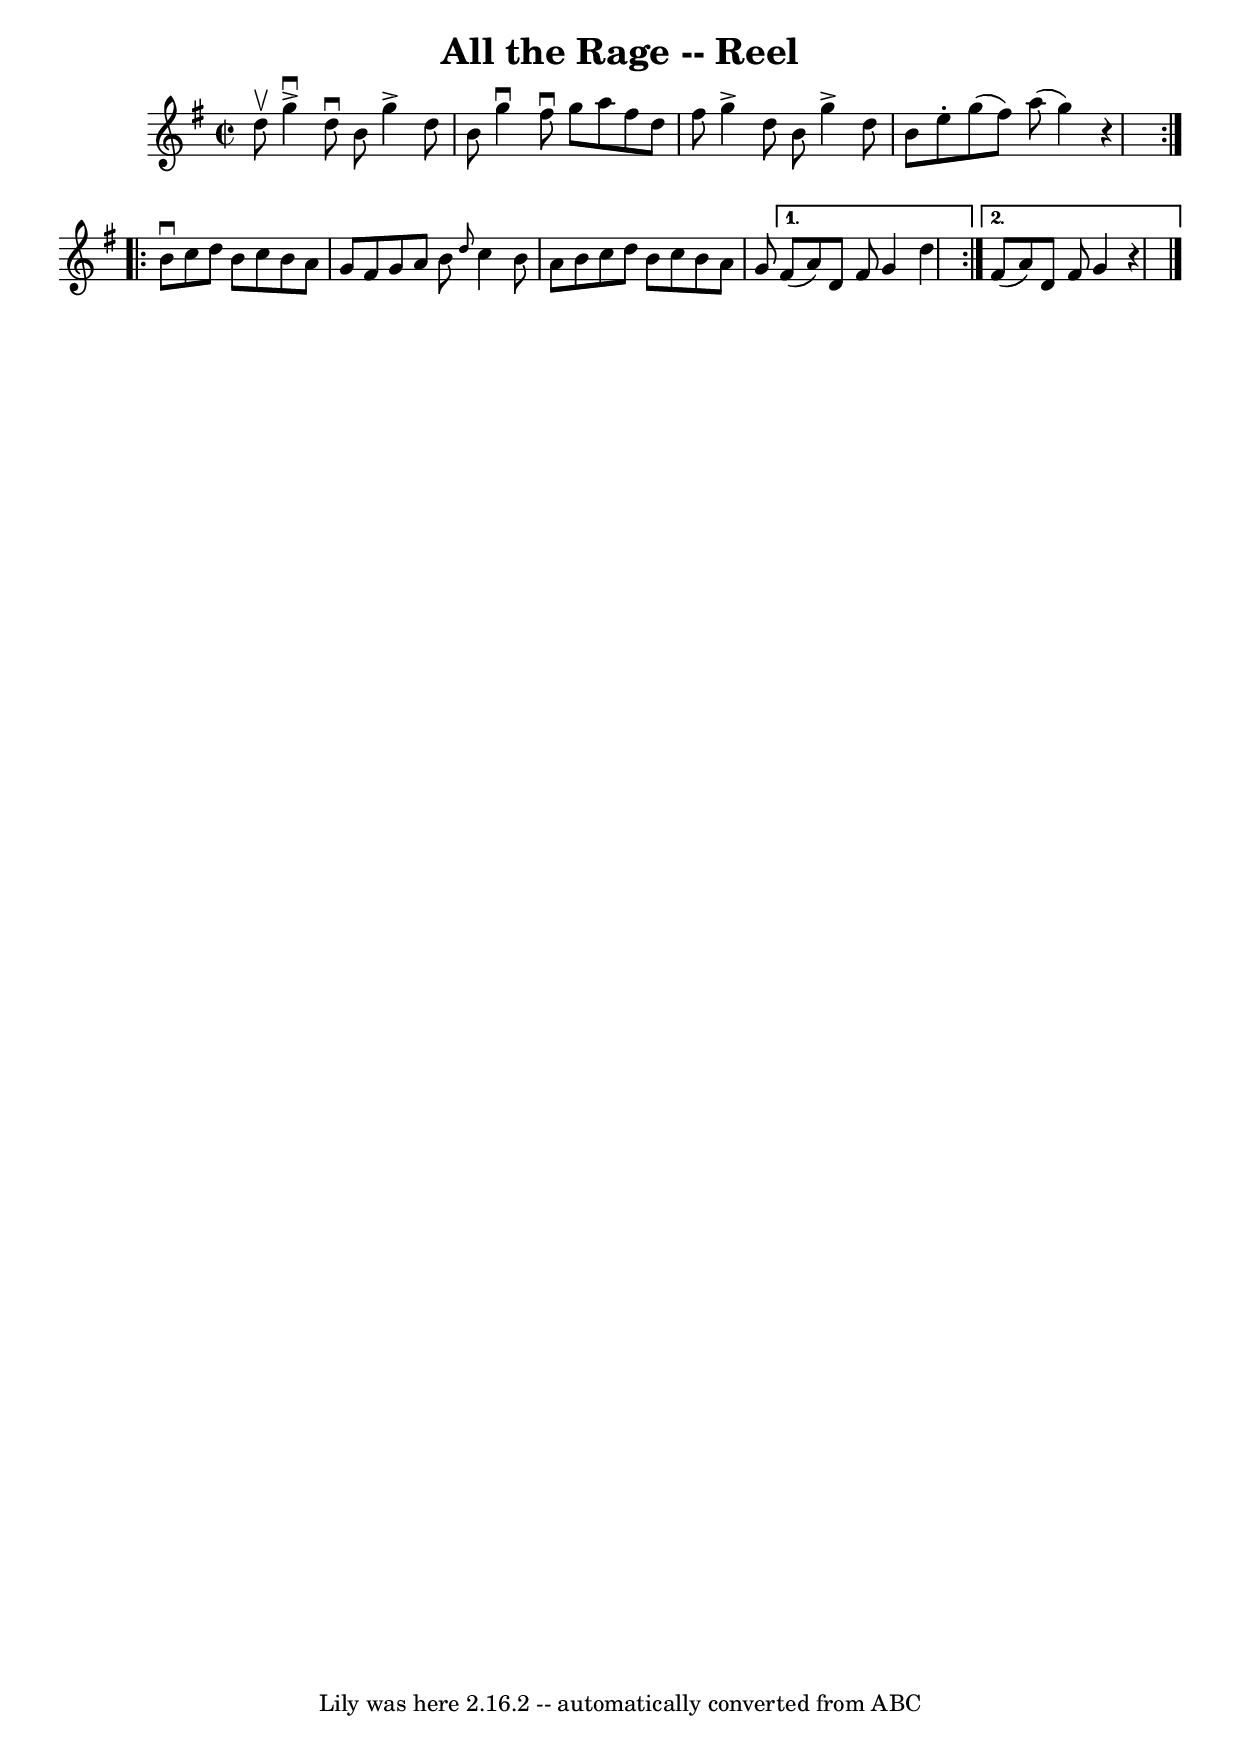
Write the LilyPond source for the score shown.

\version "2.16.2"
\include "Mammoth.ily"
\header {
  %% book = "Ryan's Mammoth Collection"
  crossRefNumber = "1"
  footnotes = "\\\\303"
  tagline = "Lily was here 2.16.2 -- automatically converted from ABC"
  title = "All the Rage -- Reel"

}
voicedefault =  {



  \repeat volta 2 {

    \override Staff.TimeSignature #'style = #'C
    \time 2/2 
    \key g \major
    d''8^\upbow |
    g''4^\downbow^\accent   
    d''8^\downbow b'8 g''4^\accent d''8 b'8    |
    g''4 ^\downbow fis''8^\downbow g''8 a''8 fis''8 d''8 fis''8    
    |
    g''4^\accent d''8 b'8 g''4^\accent d''8 b'8    
    |
    e''8 -. g''8 (fis''8) a''8 (g''4)   r4   
  }     

  \repeat volta 2 {
    b'8^\downbow c''8 d''8 b'8 c''8 b'8 a'8   
    g'8    |
    fis'8 g'8 a'8 b'8  \grace { d''8  
			      } c''4    
    b'8 a'8    |
    b'8 c''8 d''8 b'8 c''8 b'8 a'8   
    g'8    
  } \alternative{{ fis'8 (a'8) d'8 fis'8 g'4 d''4    

		 } { fis'8 (a'8) d'8 fis'8 g'4    r4   \bar "|."   
		   }
	       }

}

\score{
  <<

    \context Staff="default"
    {
      \voicedefault 
      
    }

  >>
  \layout {
    
  }
  \midi {
  }

}
